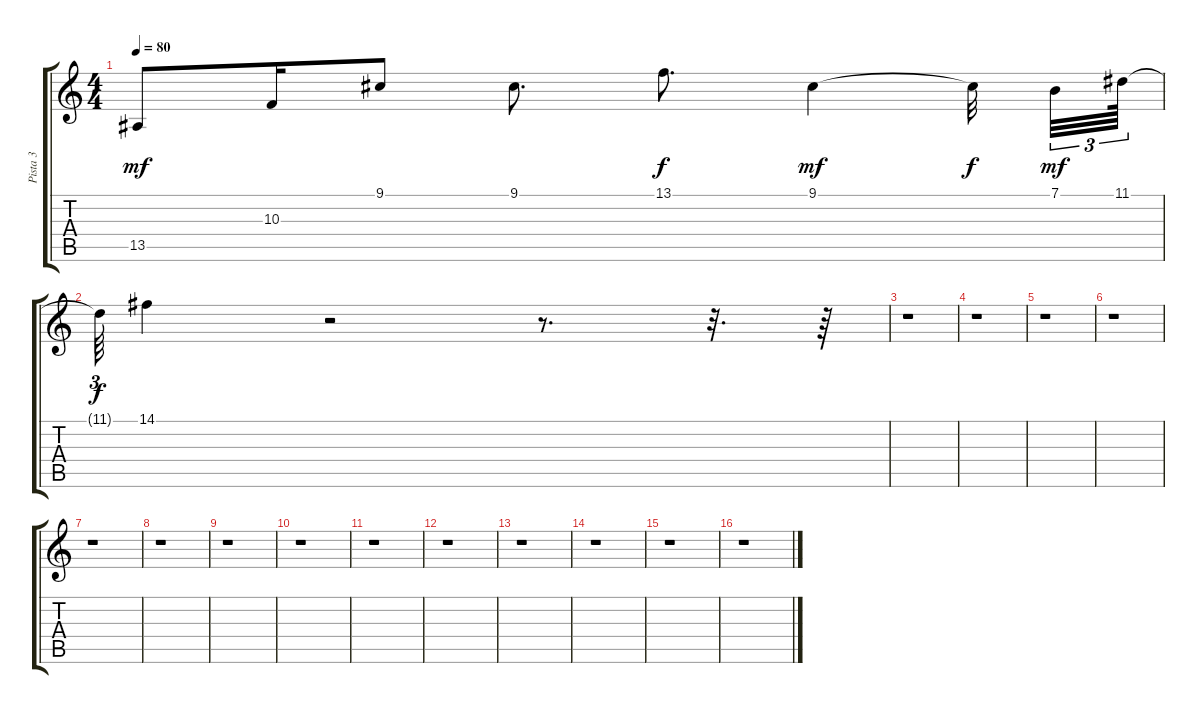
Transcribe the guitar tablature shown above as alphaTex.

\track ("Pista 3" "Pista 3") {instrument pad1newage}
\staff {score tabs}
\tuning (E4 B3 G3 D3 A2 E2) {hide}
\ts (4 4)
\tempo 80
\clef g2
\ks c
13.5.8{dy mf} 10.3.16 9.1.8 9.1.8{d} 13.1.8{d dy f} 9.1.4{dy mf} 9.1{t}.32{dy f} 7.1.32{tu (3 2) dy mf} 11.1.64{tu (3 2)} |
11.1{t}.64{tu (3 2) dy f} 14.1.4 r.2 r.8{d} r.32{d} r.64 |
r.1 |
r.1 |
r.1 |
r.1 |
r.1 |
r.1 |
r.1 |
r.1 |
r.1 |
r.1 |
r.1 |
r.1 |
r.1 |
r.1
